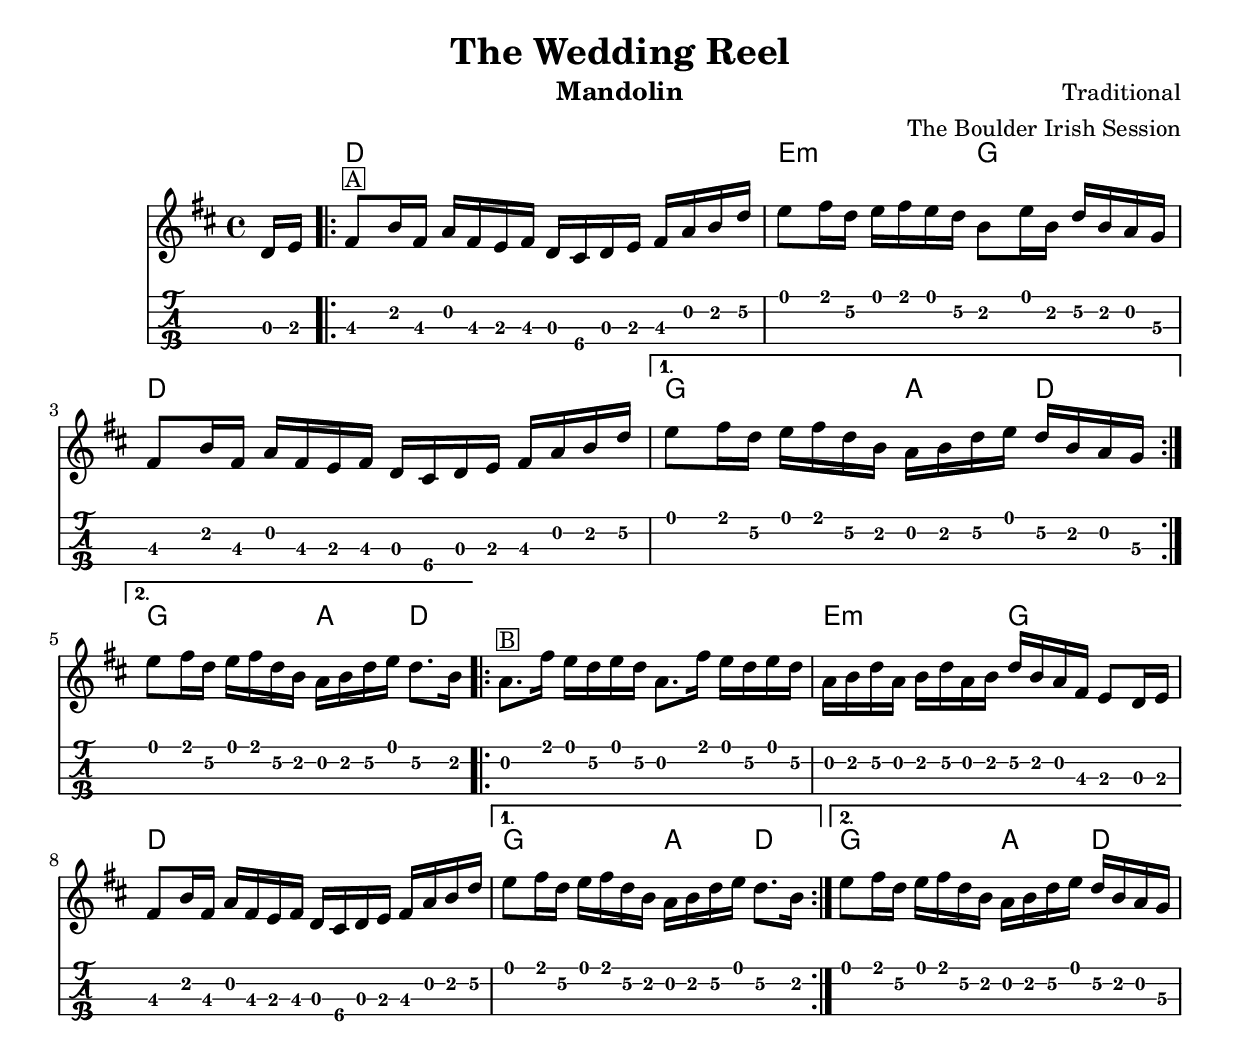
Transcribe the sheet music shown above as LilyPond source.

\version "2.18.2"
\language "english"

\version "2.18.2"
\language "english"

theWeddingReelMelodyA = \relative c' {
  \partial 8
  d16 e
  \repeat volta 2 {
    | fs8^\markup {\box A} b16 fs a fs e fs d16 cs d e fs a b d
    | e8 fs16 d e fs e d b8 e16 b d b a g

    | fs8 b16 fs a fs e fs d16 cs d e fs a b d
  }
  \alternative {
    { | e8 fs16 d e fs d b a16 b d e d b a g }
    { | e'8 fs16 d e fs d b a16 b d e d8. b16 }
  }
}

theWeddingReelMelodyB = \relative c'' {
  \repeat volta 2 {
    | a8.^\markup {\box B} fs'16 e d e d a8. fs'16 e d e d
    | a16 b d a b d a b d16 b a fs e8 d16 e

    | fs8 b16 fs a fs e fs d16 cs d e fs a b d
  }
  \alternative {
    { | e8 fs16 d e fs d b a16 b d e d8. b16 }
    { | e8 fs16 d e fs d b a16 b d e d b a g }
  }
}

theWeddingReelMelody = {
  \key d \major
  \time 4/4

  \theWeddingReelMelodyA
  \theWeddingReelMelodyB
}

theWeddingReelChordsPart = \chordmode {
  \repeat volta 2 {
    | d2 d2
    | e2:min g2
    | d2 d2

  }
  \alternative {
    { | g2 a4 d4 }
    { | g2 a4 d4 }
  }
}


theWeddingReelChords = {
  s8
  \theWeddingReelChordsPart
  \theWeddingReelChordsPart
}


\book {
  \header {
    title = "The Wedding Reel"
    instrument = "Mandolin"
    composer = "Traditional"
    arranger = "The Boulder Irish Session"
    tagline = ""
  }

  \score {
    <<
      \new ChordNames {
        \set chordChanges = ##t
        \theWeddingReelChords
      }
      \new Staff {
        \clef treble
        \theWeddingReelMelody
      }
      \new TabStaff \with {
        stringTunings = #mandolin-tuning
      } {
        \theWeddingReelMelody
      }
    >>
    \layout {}
  }
}
